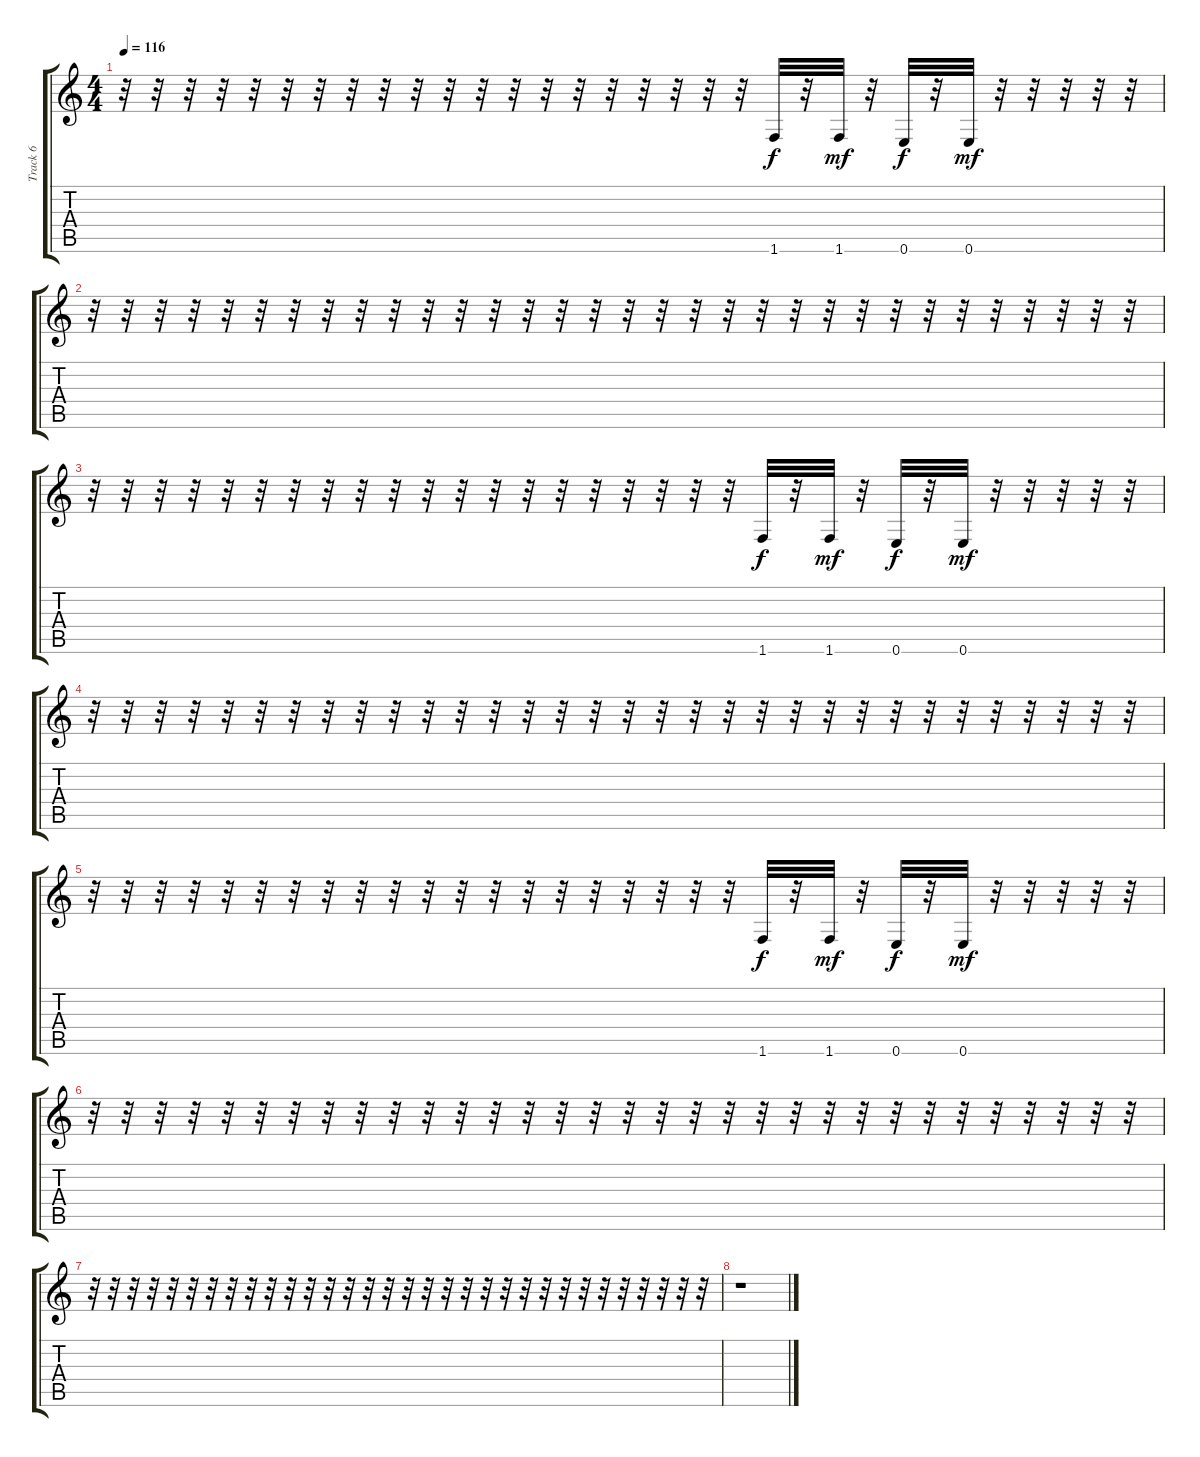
\track ("Track 6" "Track 6") {instrument synthbass2}
\staff {score tabs}
\tuning (E4 B3 G3 D3 A2 E2) {hide}
\ts (4 4)
\tempo 116
\clef g2
\ks c
r.32{dy mf} r.32 r.32 r.32 r.32 r.32 r.32 r.32 r.32 r.32 r.32 r.32 r.32 r.32 r.32 r.32 r.32 r.32 r.32 r.32 1.6.32{dy f} r.32 1.6.32{dy mf} r.32 0.6.32{dy f} r.32 0.6.32{dy mf} r.32 r.32 r.32 r.32 r.32 |
r.32 r.32 r.32 r.32 r.32 r.32 r.32 r.32 r.32 r.32 r.32 r.32 r.32 r.32 r.32 r.32 r.32 r.32 r.32 r.32 r.32 r.32 r.32 r.32 r.32 r.32 r.32 r.32 r.32 r.32 r.32 r.32 |
r.32 r.32 r.32 r.32 r.32 r.32 r.32 r.32 r.32 r.32 r.32 r.32 r.32 r.32 r.32 r.32 r.32 r.32 r.32 r.32 1.6.32{dy f} r.32 1.6.32{dy mf} r.32 0.6.32{dy f} r.32 0.6.32{dy mf} r.32 r.32 r.32 r.32 r.32 |
r.32 r.32 r.32 r.32 r.32 r.32 r.32 r.32 r.32 r.32 r.32 r.32 r.32 r.32 r.32 r.32 r.32 r.32 r.32 r.32 r.32 r.32 r.32 r.32 r.32 r.32 r.32 r.32 r.32 r.32 r.32 r.32 |
r.32 r.32 r.32 r.32 r.32 r.32 r.32 r.32 r.32 r.32 r.32 r.32 r.32 r.32 r.32 r.32 r.32 r.32 r.32 r.32 1.6.32{dy f} r.32 1.6.32{dy mf} r.32 0.6.32{dy f} r.32 0.6.32{dy mf} r.32 r.32 r.32 r.32 r.32 |
r.32 r.32 r.32 r.32 r.32 r.32 r.32 r.32 r.32 r.32 r.32 r.32 r.32 r.32 r.32 r.32 r.32 r.32 r.32 r.32 r.32 r.32 r.32 r.32 r.32 r.32 r.32 r.32 r.32 r.32 r.32 r.32 |
r.32 r.32 r.32 r.32 r.32 r.32 r.32 r.32 r.32 r.32 r.32 r.32 r.32 r.32 r.32 r.32 r.32 r.32 r.32 r.32 r.32 r.32 r.32 r.32 r.32 r.32 r.32 r.32 r.32 r.32 r.32 r.32 |
r.1
